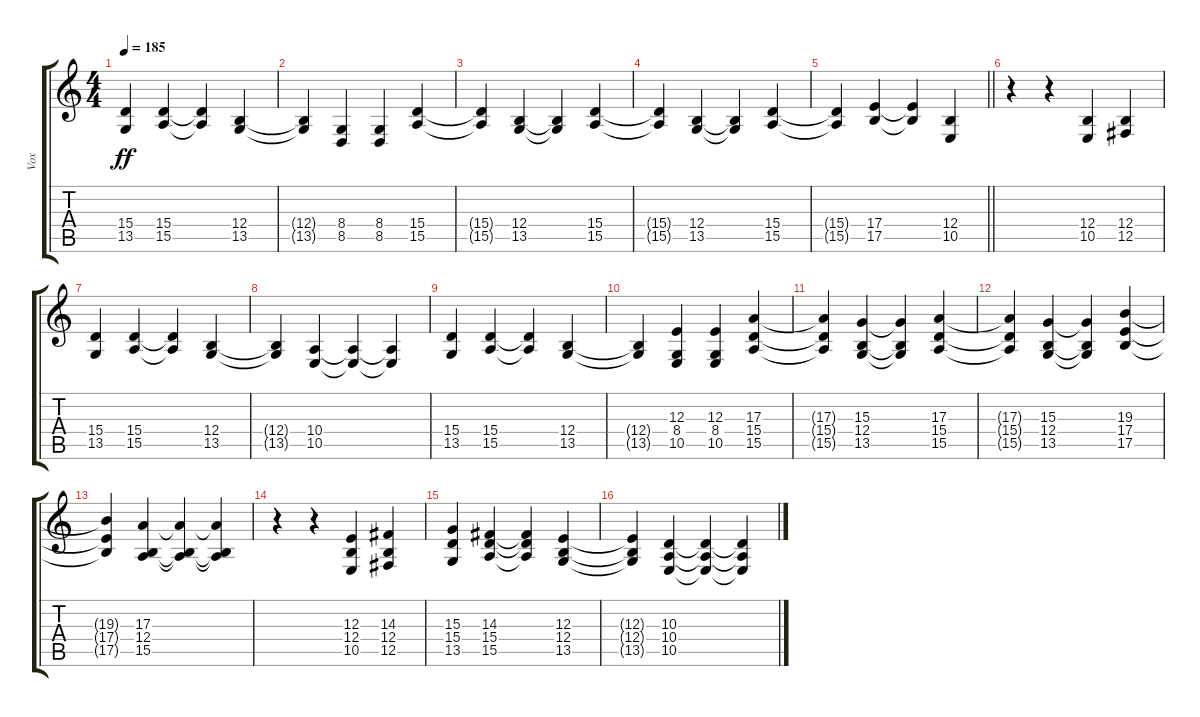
\track ("Vox" "Vox") {instrument fx7echoes}
\staff {score tabs}
\tuning (Db4 Ab3 E3 B2 Gb2 Db2) {hide}
\ts (4 4)
\tempo 185
\clef g2
\ks c
(15.4 13.5).4{dy ff} (15.4 15.5).4 (15.4{t} 15.5{t}).4 (12.4 13.5).4 |
(12.4{t} 13.5{t}).4 (8.4 8.5).4 (8.4 8.5).4 (15.4 15.5).4 |
(15.4{t} 15.5{t}).4 (12.4 13.5).4 (12.4{t} 13.5{t}).4 (15.4 15.5).4 |
(15.4{t} 15.5{t}).4 (12.4 13.5).4 (12.4{t} 13.5{t}).4 (15.4 15.5).4 |
\barLineRight lightlight
(15.4{t} 15.5{t}).4 (17.4 17.5).4 (17.4{t} 17.5{t}).4 (12.4 10.5).4 |
r.4 r.4 (12.4 10.5).4 (12.4 12.5).4 |
(15.4 13.5).4 (15.4 15.5).4 (15.4{t} 15.5{t}).4 (12.4 13.5).4 |
(12.4{t} 13.5{t}).4 (10.4 10.5).4 (10.4{t} 10.5{t}).4 (10.4{t} 10.5{t}).4 |
(15.4 13.5).4 (15.4 15.5).4 (15.4{t} 15.5{t}).4 (12.4 13.5).4 |
(12.4{t} 13.5{t}).4 (12.3 8.4 10.5).4 (12.3 8.4 10.5).4 (17.3 15.4 15.5).4 |
(17.3{t} 15.4{t} 15.5{t}).4 (15.3 12.4 13.5).4 (15.3{t} 12.4{t} 13.5{t}).4 (17.3 15.4 15.5).4 |
(17.3{t} 15.4{t} 15.5{t}).4 (15.3 12.4 13.5).4 (15.3{t} 12.4{t} 13.5{t}).4 (19.3 17.4 17.5).4 |
(19.3{t} 17.4{t} 17.5{t}).4 (17.3 12.4 15.5).4 (17.3{t} 12.4{t} 15.5{t}).4 (17.3{t} 12.4{t} 15.5{t}).4 |
r.4 r.4 (12.3 12.4 10.5).4 (14.3 12.4 12.5).4 |
(15.3 15.4 13.5).4 (14.3 15.4 15.5).4 (14.3{t} 15.4{t} 15.5{t}).4 (12.3 12.4 13.5).4 |
(12.3{t} 12.4{t} 13.5{t}).4 (10.3 10.4 10.5).4 (10.3{t} 10.4{t} 10.5{t}).4 (10.3{t} 10.4{t} 10.5{t}).4
